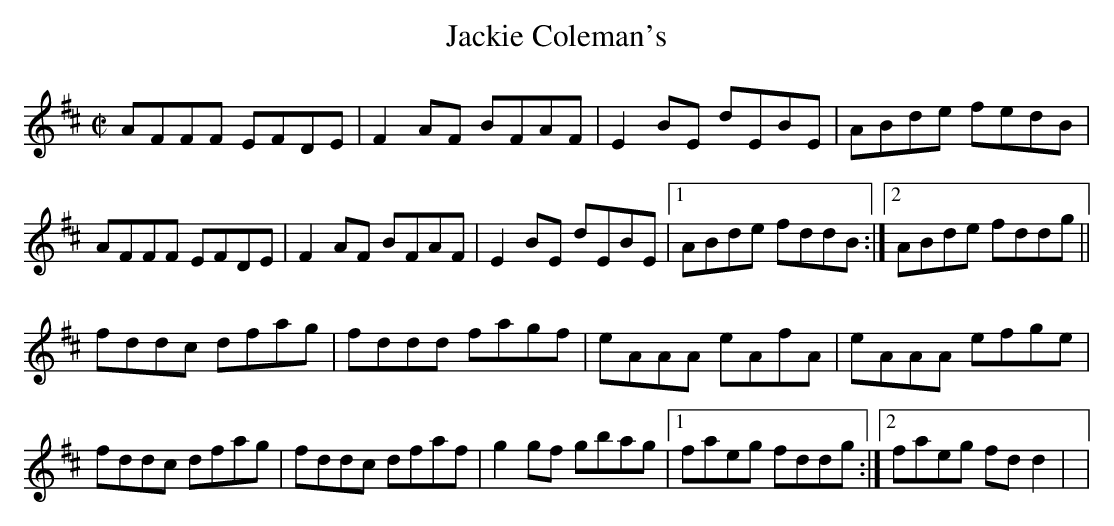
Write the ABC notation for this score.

X:1
T:Jackie Coleman's
M:C|
L:1/8
K:D
AFFF EFDE|F2 AF BFAF|E2 BE dEBE|ABde fedB|
AFFF EFDE|F2 AF BFAF|E2 BE dEBE|1 ABde fddB:|2 ABde fddg||
fddc dfag|fddd fagf|eAAA eAfA|eAAA efge|
fddc dfag|fddc dfaf|g2 gf gbag|1 faeg fddg:|2 faeg fd d2 |>|
